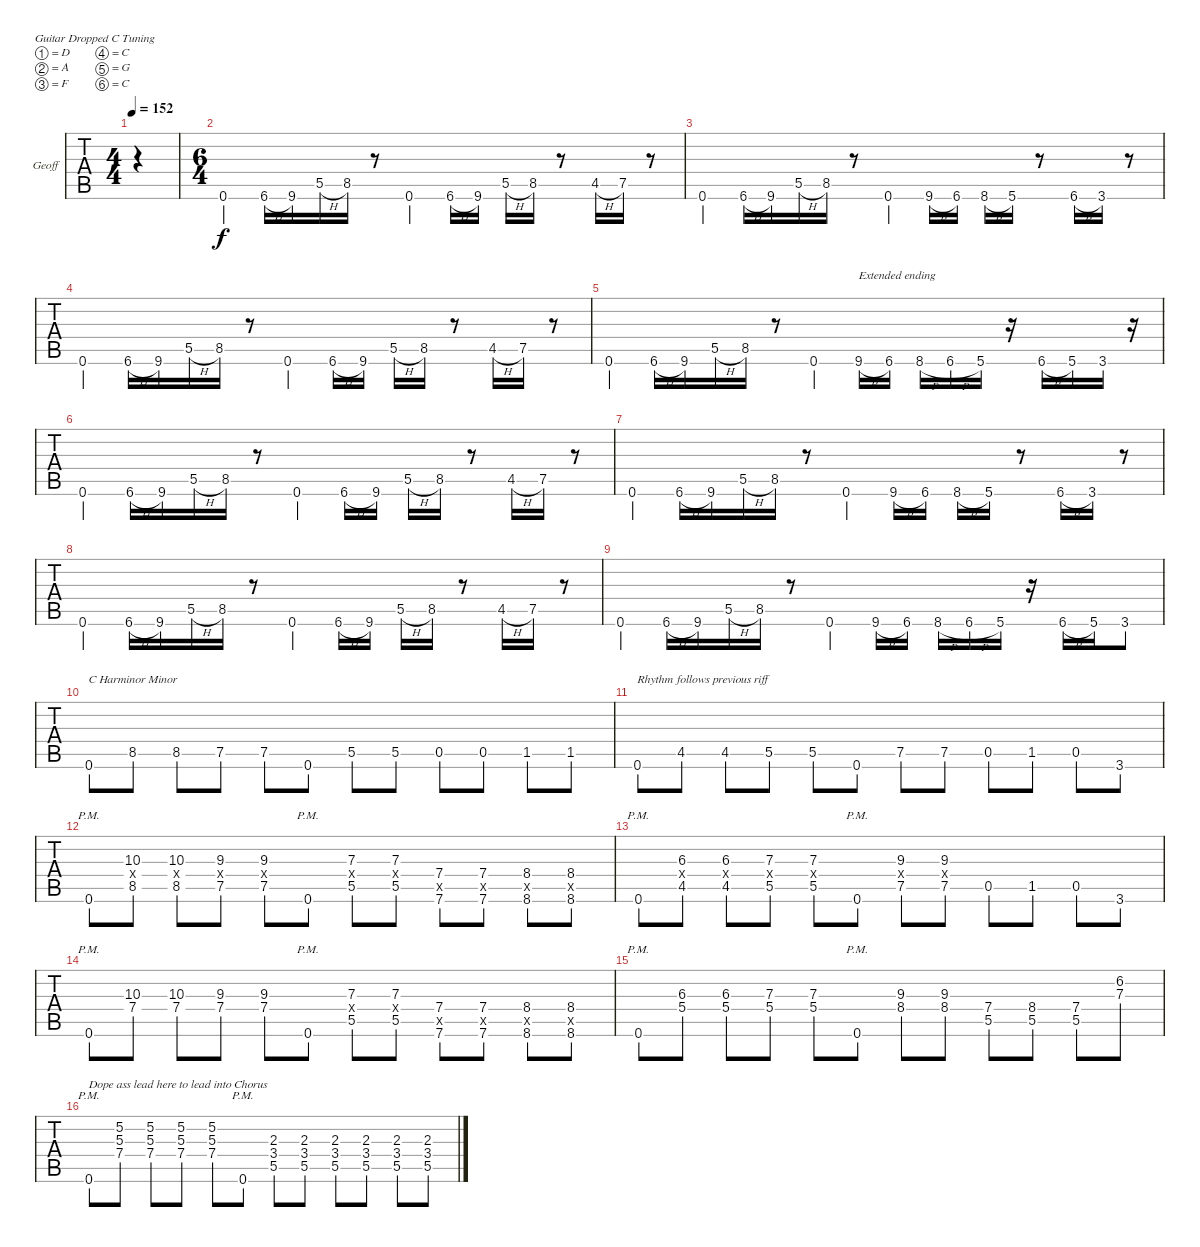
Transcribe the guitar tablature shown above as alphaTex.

\defaultSystemsLayout 4
\bracketExtendMode groupsimilarinstruments
\firstSystemTrackNameOrientation horizontal
\otherSystemsTrackNameOrientation horizontal
\track ("Geoff" "Geoff") {instrument acousticguitarsteel}
\staff {tabs}
\tuning (D4 A3 F3 C3 G2 C2)
\ts (4 4)
\tempo 152
\clef g2
\ks c
|
\ts (6 4)
0.6.4 6.6{h}.16 9.6.16 5.5{h}.16 8.5.16 r.8 0.6.4 6.6{h}.16 9.6.16 5.5{h}.16 8.5.16 r.8 4.5{h}.16 7.5.16 r.8 |
0.6.4 6.6{h}.16 9.6.16 5.5{h}.16 8.5.16 r.8 0.6.4 9.6{h}.16 6.6.16 8.6{h}.16 5.6.16 r.8 6.6{h}.16 3.6.16 r.8 |
0.6.4 6.6{h}.16 9.6.16 5.5{h}.16 8.5.16 r.8 0.6.4 6.6{h}.16 9.6.16 5.5{h}.16 8.5.16 r.8 4.5{h}.16 7.5.16 r.8 |
0.6.4 6.6{h}.16 9.6.16 5.5{h}.16 8.5.16 r.8 0.6.4 9.6{h}.16{txt "Extended ending"} 6.6.16 8.6{h}.16 6.6{h}.16 5.6.16 r.16 6.6{h}.16 5.6.16 3.6.16 r.16 |
0.6.4 6.6{h}.16 9.6.16 5.5{h}.16 8.5.16 r.8 0.6.4 6.6{h}.16 9.6.16 5.5{h}.16 8.5.16 r.8 4.5{h}.16 7.5.16 r.8 |
0.6.4 6.6{h}.16 9.6.16 5.5{h}.16 8.5.16 r.8 0.6.4 9.6{h}.16 6.6.16 8.6{h}.16 5.6.16 r.8 6.6{h}.16 3.6.16 r.8 |
0.6.4 6.6{h}.16 9.6.16 5.5{h}.16 8.5.16 r.8 0.6.4 6.6{h}.16 9.6.16 5.5{h}.16 8.5.16 r.8 4.5{h}.16 7.5.16 r.8 |
0.6.4 6.6{h}.16 9.6.16 5.5{h}.16 8.5.16 r.8 0.6.4 9.6{h}.16 6.6.16 8.6{h}.16 6.6{h}.16 5.6.16 r.16 6.6{h}.16 5.6.16 3.6.8 |
0.6.8{txt "C Harminor Minor"} 8.5.8 8.5.8 7.5.8 7.5.8 0.6.8 5.5.8 5.5.8 0.5.8 0.5.8 1.5.8 1.5.8 |
0.6.8{txt "Rhythm follows previous riff"} 4.5.8 4.5.8 5.5.8 5.5.8 0.6.8 7.5.8 7.5.8 0.5.8 1.5.8 0.5.8 3.6.8 |
0.6{pm}.8 (8.5 10.3 0.4{x}).8 (8.5 10.3 0.4{x}).8 (7.5 9.3 0.4{x}).8 (7.5 9.3 0.4{x}).8 0.6{pm}.8 (5.5 7.3 0.4{x}).8 (5.5 7.3 0.4{x}).8 (0.5{x} 7.6 7.4).8 (0.5{x} 7.6 7.4).8 (8.4 8.6 5.5{x}).8 (1.5{x} 8.4 8.6).8 |
0.6{pm}.8 (4.5 6.3 0.4{x}).8 (4.5 6.3 0.4{x}).8 (5.5 7.3 0.4{x}).8 (5.5 7.3 0.4{x}).8 0.6{pm}.8 (7.5 9.3 0.4{x}).8 (7.5 9.3 0.4{x}).8 0.5.8 1.5.8 0.5.8 3.6.8 |
0.6{pm}.8 (7.4 10.3).8 (7.4 10.3).8 (9.3 7.4).8 (9.3 7.4).8 0.6{pm}.8 (5.5 7.3 0.4{x}).8 (5.5 7.3 0.4{x}).8 (0.5{x} 7.6 7.4).8 (0.5{x} 7.6 7.4).8 (8.4 8.6 5.5{x}).8 (1.5{x} 8.4 8.6).8 |
0.6{pm}.8 (5.4 6.3).8 (5.4 6.3).8 (5.4 7.3).8 (5.4 7.3).8 0.6{pm}.8 (8.4 9.3).8 (8.4 9.3).8 (7.4 5.5).8 (8.4 5.5).8 (7.4 5.5).8 (7.3 6.2).8 |
0.6{pm}.8{txt "Dope ass lead here to lead into Chorus"} (7.4 5.3 5.2).8 (7.4 5.3 5.2).8 (7.4 5.3 5.2).8 (7.4 5.3 5.2).8 0.6{pm}.8 (5.5 3.4 2.3).8 (5.5 3.4 2.3).8 (5.5 3.4 2.3).8 (5.5 3.4 2.3).8 (5.5 3.4 2.3).8 (5.5 3.4 2.3).8
